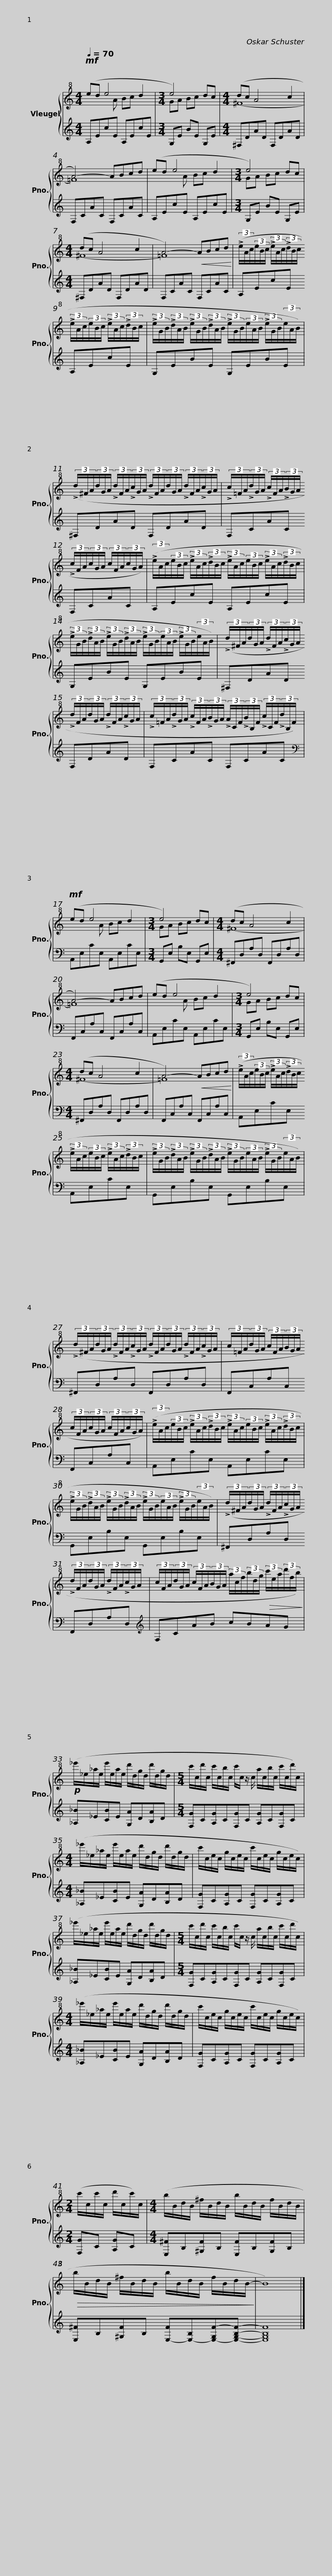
X:1
%%score { ( 1 2 ) | 3 }
L:1/8
Q:1/4=70
M:4/4
I:linebreak $
K:C
V:1 treble+8
V:2 treble+8
V:3 treble
V:1
!mf! (ed e4 d2 |[M:3/4] e4) dc |[M:4/4] (dc A4 c2 | A4-) ABcd |$ (ed e4 d2 | %5
[M:3/4] e4) dc |[M:4/4] (dc A4 c2 | A4-)!<(! ABcd!<)! |$ (3(!>!e/A/c/(3e/B/c/ (3!>!e/A/c/(3!>!d/B/c/ (3!>!e/A/c/(3e/B/c/ (3!>!e/A/c/(3!>!d/B/c/ | (3!>!e/G/B/(3!>!d/A/B/ (3!>!e/G/B/(3!>!d/A/B/ (3!>!e/G/B/(3e/A/B/ (3!>!e/G/B/(3e/A/B/) |$ %10
 (3(!>!d/^F/A/(3d/G/A/ (3!>!d/F/A/(3!>!c/G/A/ (3!>!d/F/A/(3d/G/A/ (3!>!d/F/A/(3!>!c/G/A/ | (3!>!c/=F/A/(3!>!d/G/A/ (3!>!c/F/A/(3!>!B/G/A/ (3!>!c/F/A/(3c/G/A/ (3c/F/A/(3c/G/A/) |$ (3(!>!e/A/c/(3e/B/c/ (3!>!e/A/c/(3!>!d/B/c/ (3!>!e/A/c/(3e/B/c/ (3!>!e/A/c/(3!>!d/B/c/ | (3!>!e/G/B/(3!>!d/A/B/ (3!>!e/G/B/(3!>!d/A/B/ (3!>!e/G/B/(3e/A/B/ (3!>!e/G/B/(3e/A/B/) |$ (3(!>!d/^F/A/(3d/G/A/ (3!>!d/F/A/(3!>!c/G/A/ (3!>!d/F/A/(3d/G/A/ (3!>!d/F/A/(3!>!c/G/A/ | %15
 (3!>!c/=F/A/(3!>!d/G/A/ (3!>!c/F/A/(3!>!B/G/A/ (3!>!A/C/F/(3!>!B/B,/F/ (3!>!c/C/F/(3!>!d/B,/F/) |$!mf! (ed e4 d2 |[M:3/4] e4) dc |[M:4/4] (dc A4 c2 | A4-) ABcd |$ %20
 (ed e4 d2 |[M:3/4] e4) dc |[M:4/4] (dc A4 c2 | A4-)!<(! ABcd!<)! |$ (3(!>!e/A/c/(3e/B/c/ (3!>!e/A/c/(3!>!d/B/c/ (3!>!e/A/c/(3e/B/c/ (3!>!e/A/c/(3!>!d/B/c/ | %25
 (3!>!e/G/B/(3!>!d/A/B/ (3!>!e/G/B/(3!>!d/A/B/ (3!>!e/G/B/(3e/A/B/ (3!>!e/G/B/(3e/A/B/) |$ (3(!>!d/^F/A/(3d/G/A/ (3!>!d/F/A/(3!>!c/G/A/ (3!>!d/F/A/(3d/G/A/ (3!>!d/F/A/(3!>!c/G/A/ | (3c/=F/A/(3d/G/A/ (3c/F/A/(3B/G/A/ (3c/F/A/(3c/G/A/ (3c/F/A/(3c/G/A/) |$ (3(!>!e/A/c/(3e/B/c/ (3!>!e/A/c/(3!>!d/B/c/ (3!>!e/A/c/(3e/B/c/ (3!>!e/A/c/(3!>!d/B/c/ | (3!>!e/G/B/(3!>!d/A/B/ (3!>!e/G/B/(3!>!d/A/B/ (3!>!e/G/B/(3e/A/B/ (3!>!e/G/B/(3e/A/B/) |$ %30
 (3(!>!d/^F/A/(3d/G/A/ (3!>!d/F/A/(3!>!c/G/A/ (3!>!d/F/A/(3d/G/A/ (3!>!d/F/A/(3!>!c/G/A/ | (3c/F/A/(3d/G/A/ (3c/F/A/(3B/G/A/ (3a/c/f/(3b/d/g/!>(! (3c'/e/a/(3d'/f/b/)!>)! |$!p! (_e'/_e/_a/e/ e'/e/a/e/ d'/d/g/d/ d'/d/g/d/ |[M:5/4] c'/c/d'/c/ c'/c/b/c/ c'/c/ z/ c/ a/c/b/c/ c'/c/d'/)c/ |$[M:4/4] (_e'/_e/_a/e/ e'/e/a/e/ d'/d/g/d/ d'/d/g/d/ | %35
 c'/c/e/c/ g/c/e/c/ c'/c/e/c/ g/c/e/c/) |$ (_e'/_e/_a/e/ e'/e/a/e/ d'/d/g/d/ d'/d/g/d/ |[M:5/4] c'/c/d'/c/ c'/c/b/c/ c'/c/ z/ c/ a/c/b/c/ c'/c/d'/c/) |$[M:4/4] (_e'/_e/_a/e/ e'/e/a/e/ d'/d/g/d/ d'/d/g/d/ | c'/c/e/c/ g/c/e/c/ c'/c/e/c/ g/c/e/c/) | %40
[M:2/4] (c'/c/c'/c/ d'/c/c'/)c/ |$[M:4/4] (b/B/d/B/ ^f/B/d/B/ b/B/d/B/ f/B/d/B/ |!>(! b/B/d/B/ ^f/B/d/B/ b/B/d/B/ f/B/d/B/-!>)! | B8) |] %44
V:2
 x3 A Bc x2 |[M:3/4] GA Bc x2 |[M:4/4] (^F8 | =F8) |$ x3 A Bc x2 | %5
[M:3/4] GA Bc x2 |[M:4/4] (^F8 | =F8) |$ x8 | x8 |$ %10
 x8 | x8 |$ x8 | x8 |$ x8 | %15
 x8 |$ x3 A Bc x2 |[M:3/4] GA Bc x2 |[M:4/4] (^F8 | =F8) |$ %20
 x3 A Bc x2 |[M:3/4] GA Bc x2 |[M:4/4] (^F8 | =F8) |$ x8 | %25
 x8 |$ x8 | x8 |$ x8 | x8 |$ %30
 x8 | x8 |$ x8 |[M:5/4] x10 |$[M:4/4] x8 | %35
 x8 |$ x8 |[M:5/4] x10 |$[M:4/4] x8 | x8 | %40
[M:2/4] x4 |$[M:4/4] x8 | x8 | x8 |] %44
V:3
 A,EcE A,EcE |[M:3/4] G,E BE G,E |[M:4/4] ^F,DAD F,DAD | F,CAC F,CAC |$ A,EcE A,EcE | %5
[M:3/4] G,E BE G,E |[M:4/4] ^F,DAD F,DAD | F,CAC F,CAC |$ A,EcE A,EcE | G,EBE G,EBE |$ %10
 ^F,DAD F,DAD | F,CAC F,CAC |$ A,EcE A,EcE | G,EBE G,EBE |$ ^F,DAD F,DAD | %15
 F,CAC F,CAC |$[K:bass] A,,E,CE, A,,E,CE, |[M:3/4] G,,E, B,E, G,,E, |[M:4/4] ^F,,D,A,D, F,,D,A,D, | F,,C,A,C, F,,C,A,C, |$ %20
 A,,E,CE, A,,E,CE, |[M:3/4] G,,E, B,E, G,,E, |[M:4/4] ^F,,D,A,D, F,,D,A,D, | F,,C,A,C, F,,C,A,C, |$ A,,E,CE, A,,E,CE, | %25
 G,,E,B,E, G,,E,B,E, |$ ^F,,D,A,D, F,,D,A,D, | F,,C,A,C, F,,C,A,C, |$ A,,E,CE, A,,E,CE, | G,,E,B,E, G,,E,B,E, |$ %30
 ^F,,D,A,D, F,,D,A,D, |[K:treble] F,CAB cBAG |$ [_A,_B]_E[CB]E [G,A]D[B,A]D |[M:5/4] [F,G]C[A,G]C[F,G]C [A,G]C[F,G]C |$[M:4/4] [_A,_B]_E[CB]E [G,A]D[B,A]D | %35
 [F,G]C[A,G]C [F,G]C[A,G]C |$ [_A,_B]_E[CB]E [G,A]D[B,A]D |[M:5/4] [F,G]C[A,G]C[F,G]C [A,G]C[F,G]C |$[M:4/4] [_A,_B]_E[CB]E [G,A]D[B,A]D | [F,G]C[A,G]C [F,G]C[A,G]C | %40
[M:2/4] [F,G]C [A,G]C |$[M:4/4] [E,^F]B,[^G,F]B, [E,F]B,[G,F]B, | [E,^F]B,[^G,F]B, [E,-F][E,-B,][E,-G,F-][E,G,B,F]- | [E,G,B,F]8 |] %44
